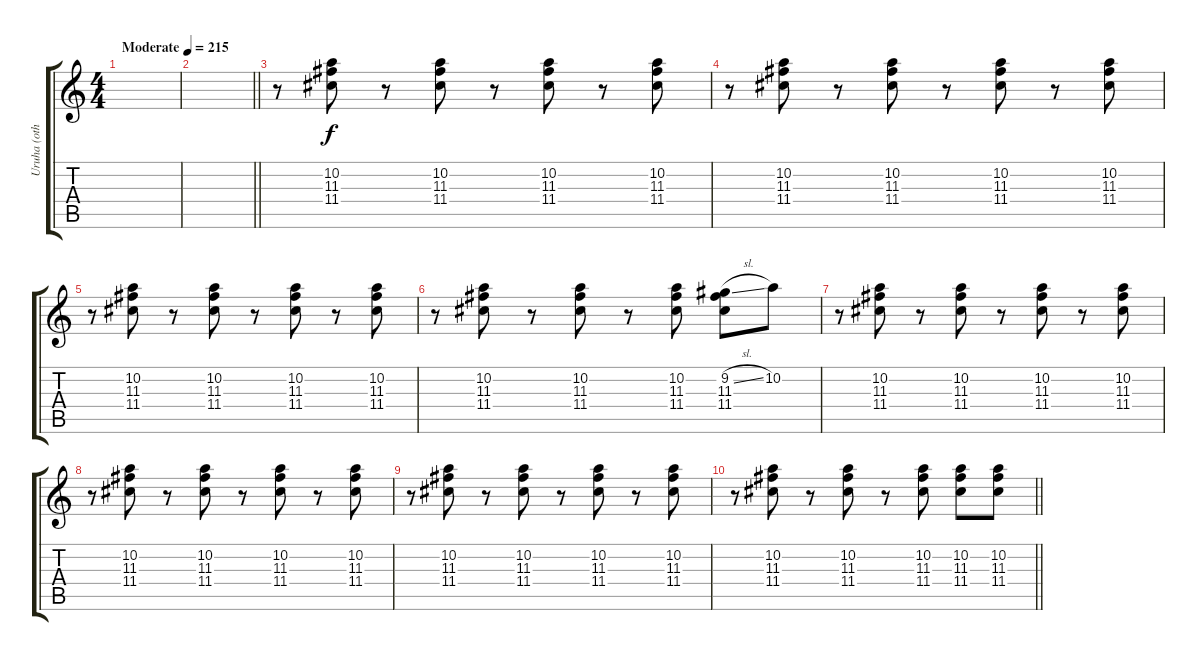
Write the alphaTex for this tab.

\track ("Uruha (other guitar)" "Uruha (oth") {instrument distortionguitar}
\staff {score tabs}
\tuning (E4 B3 G3 D3 A2 E2) {hide}
\ts (4 4)
\tempo (215 "Moderate")
\clef g2
\ks c
|
\barLineRight lightlight
|
r.8 (10.2 11.3 11.4).8 r.8 (10.2 11.3 11.4).8 r.8 (10.2 11.3 11.4).8 r.8 (10.2 11.3 11.4).8 |
r.8 (10.2 11.3 11.4).8 r.8 (10.2 11.3 11.4).8 r.8 (10.2 11.3 11.4).8 r.8 (10.2 11.3 11.4).8 |
r.8 (10.2 11.3 11.4).8 r.8 (10.2 11.3 11.4).8 r.8 (10.2 11.3 11.4).8 r.8 (10.2 11.3 11.4).8 |
r.8 (10.2 11.3 11.4).8 r.8 (10.2 11.3 11.4).8 r.8 (10.2 11.3 11.4).8 (9.2{sl} 11.3 11.4).8 10.2.8 |
r.8 (10.2 11.3 11.4).8 r.8 (10.2 11.3 11.4).8 r.8 (10.2 11.3 11.4).8 r.8 (10.2 11.3 11.4).8 |
r.8 (10.2 11.3 11.4).8 r.8 (10.2 11.3 11.4).8 r.8 (10.2 11.3 11.4).8 r.8 (10.2 11.3 11.4).8 |
r.8 (10.2 11.3 11.4).8 r.8 (10.2 11.3 11.4).8 r.8 (10.2 11.3 11.4).8 r.8 (10.2 11.3 11.4).8 |
\barLineRight lightlight
r.8 (10.2 11.3 11.4).8 r.8 (10.2 11.3 11.4).8 r.8 (10.2 11.3 11.4).8 (10.2 11.3 11.4).8 (10.2 11.3 11.4).8
